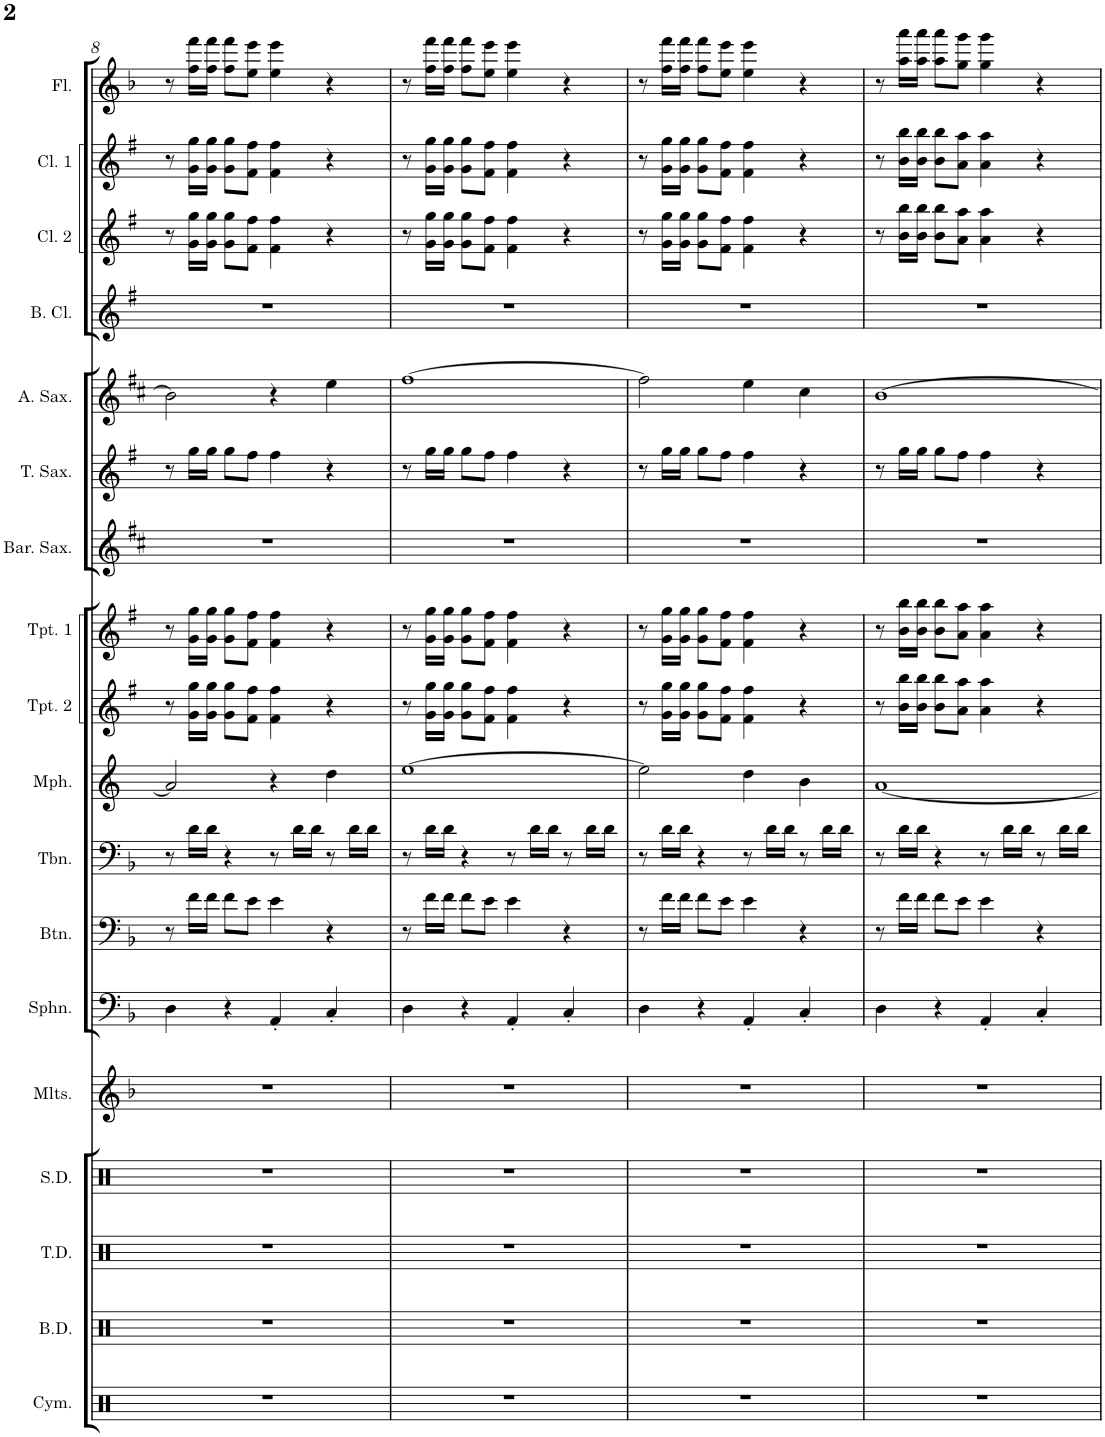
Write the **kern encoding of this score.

**kern	**kern	**kern	**kern	**kern	**kern	**kern	**kern	**kern	**kern	**kern	**kern	**kern	**kern	**kern	**kern	**kern	**kern
*part18	*part17	*part16	*part15	*part14	*part13	*part12	*part11	*part10	*part9	*part8	*part7	*part6	*part5	*part4	*part3	*part2	*part1
*staff18	*staff17	*staff16	*staff15	*staff14	*staff13	*staff12	*staff11	*staff10	*staff9	*staff8	*staff7	*staff6	*staff5	*staff4	*staff3	*staff2	*staff1
*I"Cymbals	*I"Bass Drums	*I"Tenor Drums	*I"Snare Drum	*I"Mallets	*I"Sousaphone	*I"Baritone	*I"Trombone	*I"Mellophone	*I"Trumpet 2	*I"Trumpet 1	*I"Baritone Sax	*I"Tenor Sax	*I"Alto Sax	*I"Bass Clarinet	*I"Clarinet 2	*I"Clarinet 1	*I"Flute
*I'Cym.	*I'B.D.	*I'T.D.	*I'S.D.	*I'Mlts.	*I'Sphn.	*I'Btn.	*I'Tbn.	*I'Mph.	*I'Tpt. 2	*I'Tpt. 1	*I'Bar. Sax.	*I'T. Sax.	*I'A. Sax.	*I'B. Cl.	*I'Cl. 2	*I'Cl. 1	*I'Fl.
!!LO:PB:g=z
*clefX	*clefX	*clefX	*clefX	*clefG2	*clefF4	*clefF4	*clefF4	*clefG2	*clefG2	*clefG2	*clefG2	*clefG2	*clefG2	*clefG2	*clefG2	*clefG2	*clefG2
*	*	*	*	*Trd-7c-12	*	*Trd4c7	*	*Trd4c7	*Trd1c2	*Trd1c2	*Trd12c21	*Trd8c14	*Trd5c9	*Trd8c14	*Trd1c2	*Trd1c2	*
*k[]	*k[]	*k[]	*k[]	*k[b-]	*k[b-]	*k[b-]	*k[b-]	*k[]	*k[f#]	*k[f#]	*k[f#c#]	*k[f#]	*k[f#c#]	*k[f#]	*k[f#]	*k[f#]	*k[b-]
*M4/4	*M4/4	*M4/4	*M4/4	*M4/4	*M4/4	*M4/4	*M4/4	*M4/4	*M4/4	*M4/4	*M4/4	*M4/4	*M4/4	*M4/4	*M4/4	*M4/4	*M4/4
=8	=8	=8	=8	=8	=8	=8	=8	=8	=8	=8	=8	=8	=8	=8	=8	=8	=8
1r	1r	1r	1r	1r	4D\	8r	8r	2a/]	8r	8r	1r	8r	2b\]	1r	8r	8r	8r
.	.	.	.	.	.	16f\LL	16d\LL	.	16g\ 16gg\LL	16g\ 16gg\LL	.	16gg\LL	.	.	16g\ 16gg\LL	16g\ 16gg\LL	16ff\ 16fff\LL
.	.	.	.	.	.	16f\JJ	16d\JJ	.	16g\ 16gg\JJ	16g\ 16gg\JJ	.	16gg\JJ	.	.	16g\ 16gg\JJ	16g\ 16gg\JJ	16ff\ 16fff\JJ
.	.	.	.	.	4r	8f\L	4r	.	8g\ 8gg\L	8g\ 8gg\L	.	8gg\L	.	.	8g\ 8gg\L	8g\ 8gg\L	8ff\ 8fff\L
.	.	.	.	.	.	8e\J	.	.	8f#\ 8ff#\J	8f#\ 8ff#\J	.	8ff#\J	.	.	8f#\ 8ff#\J	8f#\ 8ff#\J	8ee\ 8eee\J
.	.	.	.	.	4AA'/	4e\	8r	4r	4f#\ 4ff#\	4f#\ 4ff#\	.	4ff#\	4r	.	4f#\ 4ff#\	4f#\ 4ff#\	4ee\ 4eee\
.	.	.	.	.	.	.	16d\LL	.	.	.	.	.	.	.	.	.	.
.	.	.	.	.	.	.	16d\JJ	.	.	.	.	.	.	.	.	.	.
.	.	.	.	.	4C'/	4r	8r	4dd\	4r	4r	.	4r	4ee\	.	4r	4r	4r
.	.	.	.	.	.	.	16d\LL	.	.	.	.	.	.	.	.	.	.
.	.	.	.	.	.	.	16d\JJ	.	.	.	.	.	.	.	.	.	.
=9	=9	=9	=9	=9	=9	=9	=9	=9	=9	=9	=9	=9	=9	=9	=9	=9	=9
1r	1r	1r	1r	1r	4D\	8r	8r	[1ee	8r	8r	1r	8r	[1ff#	1r	8r	8r	8r
.	.	.	.	.	.	16f\LL	16d\LL	.	16g\ 16gg\LL	16g\ 16gg\LL	.	16gg\LL	.	.	16g\ 16gg\LL	16g\ 16gg\LL	16ff\ 16fff\LL
.	.	.	.	.	.	16f\JJ	16d\JJ	.	16g\ 16gg\JJ	16g\ 16gg\JJ	.	16gg\JJ	.	.	16g\ 16gg\JJ	16g\ 16gg\JJ	16ff\ 16fff\JJ
.	.	.	.	.	4r	8f\L	4r	.	8g\ 8gg\L	8g\ 8gg\L	.	8gg\L	.	.	8g\ 8gg\L	8g\ 8gg\L	8ff\ 8fff\L
.	.	.	.	.	.	8e\J	.	.	8f#\ 8ff#\J	8f#\ 8ff#\J	.	8ff#\J	.	.	8f#\ 8ff#\J	8f#\ 8ff#\J	8ee\ 8eee\J
.	.	.	.	.	4AA'/	4e\	8r	.	4f#\ 4ff#\	4f#\ 4ff#\	.	4ff#\	.	.	4f#\ 4ff#\	4f#\ 4ff#\	4ee\ 4eee\
.	.	.	.	.	.	.	16d\LL	.	.	.	.	.	.	.	.	.	.
.	.	.	.	.	.	.	16d\JJ	.	.	.	.	.	.	.	.	.	.
.	.	.	.	.	4C'/	4r	8r	.	4r	4r	.	4r	.	.	4r	4r	4r
.	.	.	.	.	.	.	16d\LL	.	.	.	.	.	.	.	.	.	.
.	.	.	.	.	.	.	16d\JJ	.	.	.	.	.	.	.	.	.	.
=10	=10	=10	=10	=10	=10	=10	=10	=10	=10	=10	=10	=10	=10	=10	=10	=10	=10
1r	1r	1r	1r	1r	4D\	8r	8r	2ee\]	8r	8r	1r	8r	2ff#\]	1r	8r	8r	8r
.	.	.	.	.	.	16f\LL	16d\LL	.	16g\ 16gg\LL	16g\ 16gg\LL	.	16gg\LL	.	.	16g\ 16gg\LL	16g\ 16gg\LL	16ff\ 16fff\LL
.	.	.	.	.	.	16f\JJ	16d\JJ	.	16g\ 16gg\JJ	16g\ 16gg\JJ	.	16gg\JJ	.	.	16g\ 16gg\JJ	16g\ 16gg\JJ	16ff\ 16fff\JJ
.	.	.	.	.	4r	8f\L	4r	.	8g\ 8gg\L	8g\ 8gg\L	.	8gg\L	.	.	8g\ 8gg\L	8g\ 8gg\L	8ff\ 8fff\L
.	.	.	.	.	.	8e\J	.	.	8f#\ 8ff#\J	8f#\ 8ff#\J	.	8ff#\J	.	.	8f#\ 8ff#\J	8f#\ 8ff#\J	8ee\ 8eee\J
.	.	.	.	.	4AA'/	4e\	8r	4dd\	4f#\ 4ff#\	4f#\ 4ff#\	.	4ff#\	4ee\	.	4f#\ 4ff#\	4f#\ 4ff#\	4ee\ 4eee\
.	.	.	.	.	.	.	16d\LL	.	.	.	.	.	.	.	.	.	.
.	.	.	.	.	.	.	16d\JJ	.	.	.	.	.	.	.	.	.	.
.	.	.	.	.	4C'/	4r	8r	4b\	4r	4r	.	4r	4cc#\	.	4r	4r	4r
.	.	.	.	.	.	.	16d\LL	.	.	.	.	.	.	.	.	.	.
.	.	.	.	.	.	.	16d\JJ	.	.	.	.	.	.	.	.	.	.
=11	=11	=11	=11	=11	=11	=11	=11	=11	=11	=11	=11	=11	=11	=11	=11	=11	=11
1r	1r	1r	1r	1r	4D\	8r	8r	[1a	8r	8r	1r	8r	[1b	1r	8r	8r	8r
.	.	.	.	.	.	16f\LL	16d\LL	.	16b\ 16bb\LL	16b\ 16bb\LL	.	16gg\LL	.	.	16b\ 16bb\LL	16b\ 16bb\LL	16aa\ 16aaa\LL
.	.	.	.	.	.	16f\JJ	16d\JJ	.	16b\ 16bb\JJ	16b\ 16bb\JJ	.	16gg\JJ	.	.	16b\ 16bb\JJ	16b\ 16bb\JJ	16aa\ 16aaa\JJ
.	.	.	.	.	4r	8f\L	4r	.	8b\ 8bb\L	8b\ 8bb\L	.	8gg\L	.	.	8b\ 8bb\L	8b\ 8bb\L	8aa\ 8aaa\L
.	.	.	.	.	.	8e\J	.	.	8a\ 8aa\J	8a\ 8aa\J	.	8ff#\J	.	.	8a\ 8aa\J	8a\ 8aa\J	8gg\ 8ggg\J
.	.	.	.	.	4AA'/	4e\	8r	.	4a\ 4aa\	4a\ 4aa\	.	4ff#\	.	.	4a\ 4aa\	4a\ 4aa\	4gg\ 4ggg\
.	.	.	.	.	.	.	16d\LL	.	.	.	.	.	.	.	.	.	.
.	.	.	.	.	.	.	16d\JJ	.	.	.	.	.	.	.	.	.	.
.	.	.	.	.	4C'/	4r	8r	.	4r	4r	.	4r	.	.	4r	4r	4r
.	.	.	.	.	.	.	16d\LL	.	.	.	.	.	.	.	.	.	.
.	.	.	.	.	.	.	16d\JJ	.	.	.	.	.	.	.	.	.	.
=	=	=	=	=	=	=	=	=	=	=	=	=	=	=	=	=	=
*-	*-	*-	*-	*-	*-	*-	*-	*-	*-	*-	*-	*-	*-	*-	*-	*-	*-
